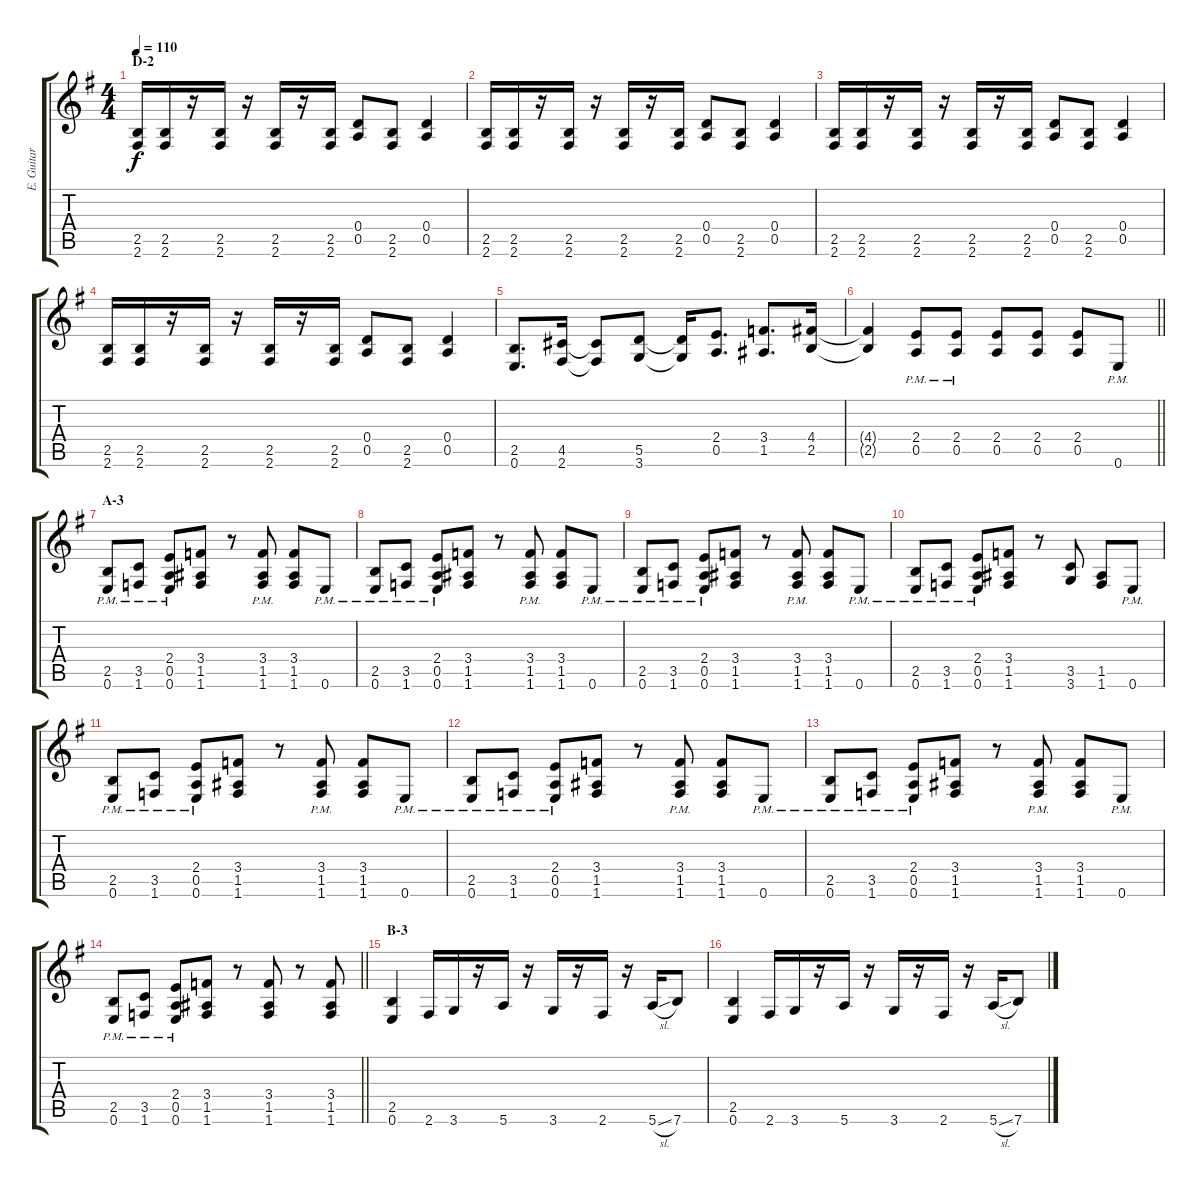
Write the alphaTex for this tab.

\track ("E. Guitar I" "E. Guitar ") {instrument overdrivenguitar}
\staff {score tabs}
\tuning (E4 B3 G3 D3 A2 E2) {hide}
\ts (4 4)
\section ("" "D-2")
\tempo 110
\clef g2
\ks g
(2.5 2.6).16{dy f} (2.5 2.6).16 r.16 (2.5 2.6).16 r.16 (2.5 2.6).16 r.16 (2.5 2.6).16 (0.4 0.5).8 (2.5 2.6).8 (0.4 0.5).4 |
(2.5 2.6).16 (2.5 2.6).16 r.16 (2.5 2.6).16 r.16 (2.5 2.6).16 r.16 (2.5 2.6).16 (0.4 0.5).8 (2.5 2.6).8 (0.4 0.5).4 |
(2.5 2.6).16 (2.5 2.6).16 r.16 (2.5 2.6).16 r.16 (2.5 2.6).16 r.16 (2.5 2.6).16 (0.4 0.5).8 (2.5 2.6).8 (0.4 0.5).4 |
(2.5 2.6).16 (2.5 2.6).16 r.16 (2.5 2.6).16 r.16 (2.5 2.6).16 r.16 (2.5 2.6).16 (0.4 0.5).8 (2.5 2.6).8 (0.4 0.5).4 |
(2.5 0.6).8{d} (4.5 2.6).16 (4.5{t} 2.6{t}).8 (5.5 3.6).8 (5.5{t} 3.6{t}).16 (2.4 0.5).8{d} (3.4 1.5).8{d} (4.4 2.5).16 |
\barLineRight lightlight
(4.4{t} 2.5{t}).4 (2.4{pm} 0.5{pm}).8 (2.4{pm} 0.5{pm}).8 (2.4 0.5).8 (2.4 0.5).8 (2.4 0.5).8 0.6{pm}.8 |
\section ("" "A-3")
(2.5{pm} 0.6{pm}).8 (3.5{pm} 1.6{pm}).8 (2.4{pm} 0.5{pm} 0.6{pm}).8 (3.4 1.5 1.6).8 r.8 (3.4{pm} 1.5{pm} 1.6{pm}).8 (3.4 1.5 1.6).8 0.6{pm}.8 |
(2.5{pm} 0.6{pm}).8 (3.5{pm} 1.6{pm}).8 (2.4{pm} 0.5{pm} 0.6{pm}).8 (3.4 1.5 1.6).8 r.8 (3.4{pm} 1.5{pm} 1.6{pm}).8 (3.4 1.5 1.6).8 0.6{pm}.8 |
(2.5{pm} 0.6{pm}).8 (3.5{pm} 1.6{pm}).8 (2.4{pm} 0.5{pm} 0.6{pm}).8 (3.4 1.5 1.6).8 r.8 (3.4{pm} 1.5{pm} 1.6{pm}).8 (3.4 1.5 1.6).8 0.6{pm}.8 |
(2.5{pm} 0.6{pm}).8 (3.5{pm} 1.6{pm}).8 (2.4{pm} 0.5{pm} 0.6{pm}).8 (3.4 1.5 1.6).8 r.8 (3.5 3.6).8 (1.5 1.6).8 0.6{pm}.8 |
(2.5{pm} 0.6{pm}).8 (3.5{pm} 1.6{pm}).8 (2.4{pm} 0.5{pm} 0.6{pm}).8 (3.4 1.5 1.6).8 r.8 (3.4{pm} 1.5{pm} 1.6{pm}).8 (3.4 1.5 1.6).8 0.6{pm}.8 |
(2.5{pm} 0.6{pm}).8 (3.5{pm} 1.6{pm}).8 (2.4{pm} 0.5{pm} 0.6{pm}).8 (3.4 1.5 1.6).8 r.8 (3.4{pm} 1.5{pm} 1.6{pm}).8 (3.4 1.5 1.6).8 0.6{pm}.8 |
(2.5{pm} 0.6{pm}).8 (3.5{pm} 1.6{pm}).8 (2.4{pm} 0.5{pm} 0.6{pm}).8 (3.4 1.5 1.6).8 r.8 (3.4{pm} 1.5{pm} 1.6{pm}).8 (3.4 1.5 1.6).8 0.6{pm}.8 |
\barLineRight lightlight
(2.5{pm} 0.6{pm}).8 (3.5{pm} 1.6{pm}).8 (2.4{pm} 0.5{pm} 0.6{pm}).8 (3.4 1.5 1.6).8 r.8 (3.4 1.5 1.6).8 r.8 (3.4 1.5 1.6).8 |
\section ("" "B-3")
(2.5 0.6).4 2.6.16 3.6.16 r.16 5.6.16 r.16 3.6.16 r.16 2.6.16 r.16 5.6{sl}.16 7.6.8 |
(2.5 0.6).4 2.6.16 3.6.16 r.16 5.6.16 r.16 3.6.16 r.16 2.6.16 r.16 5.6{sl}.16 7.6.8
